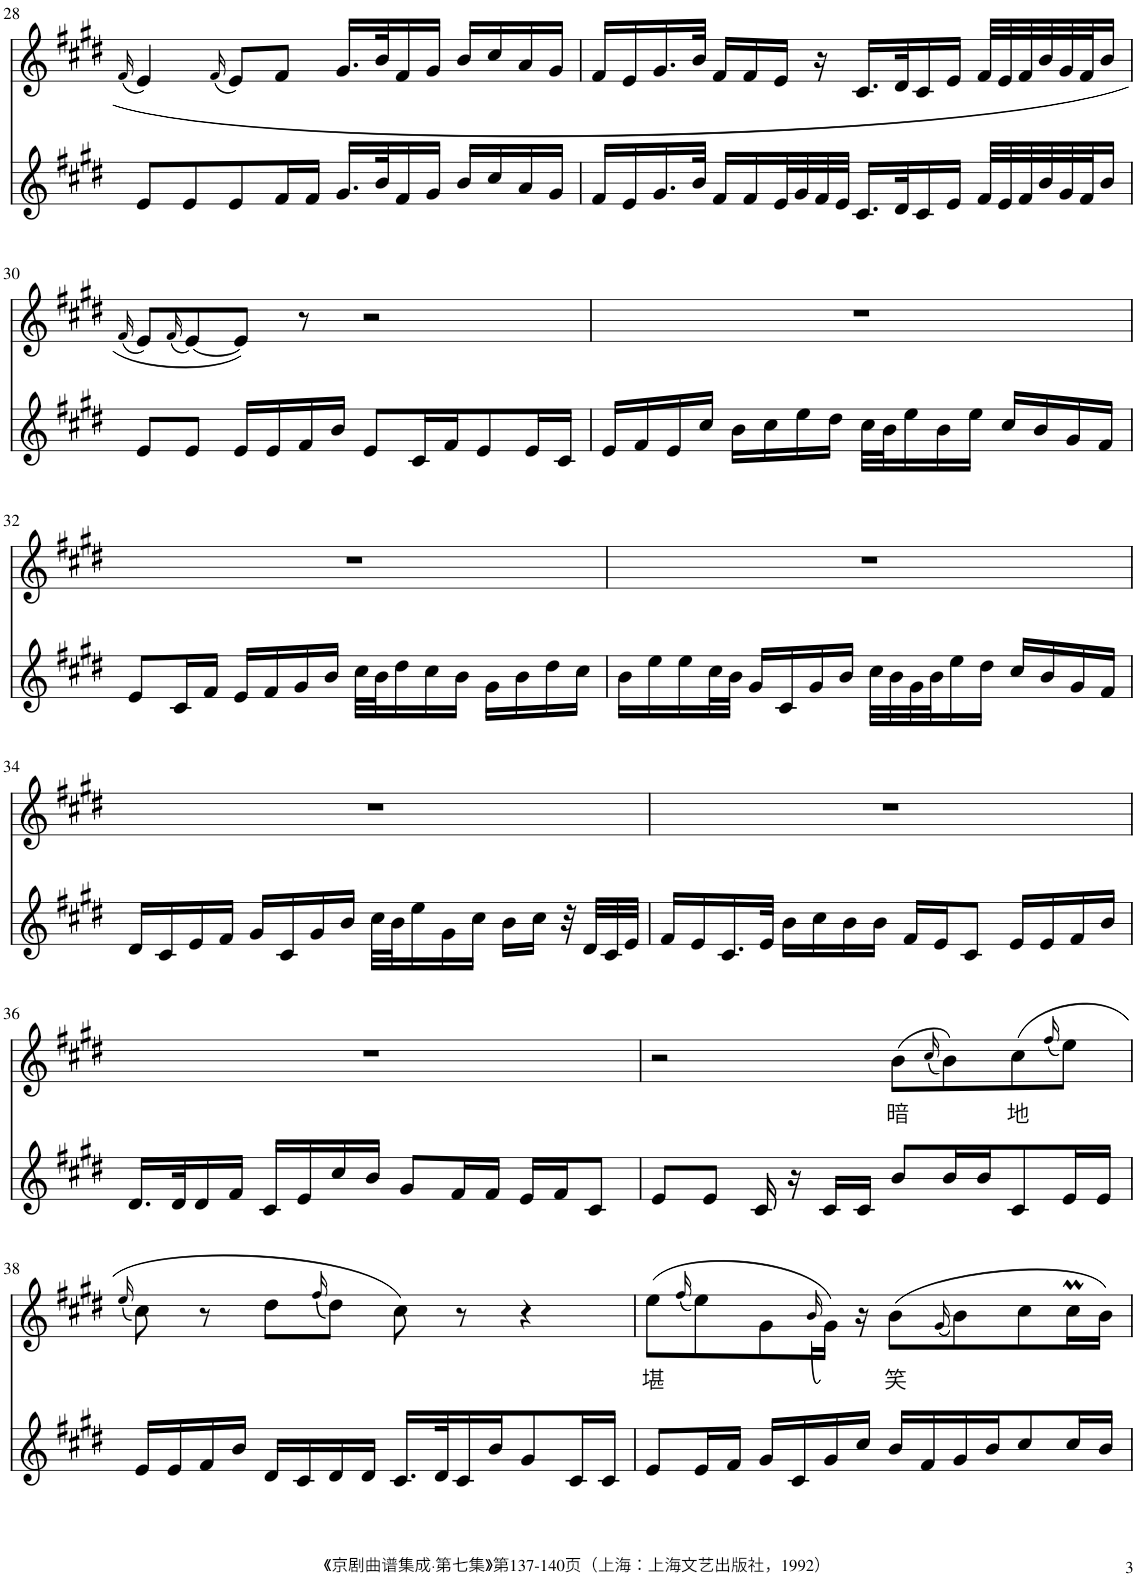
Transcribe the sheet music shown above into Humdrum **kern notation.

**kern	**kern	**text
*part2	*part1	*part1
*staff2	*staff1	*staff1
*I"Piano	*I"Piano	*
*I'Pno	*I'Pno	*
!!LO:PB:g=z
*clefG2	*clefG2	*
*k[f#c#g#d#]	*k[f#c#g#d#]	*
*M2/2	*M2/2	*
*met(c|)	*met(c|)	*
=28	=28	=28
.	(16qf#/	.
8e/L	4e/)	.
8e/	.	.
.	(16qf#/	.
8e/	8e/L)	.
16f#/L	8f#/J	.
16f#/JJ	.	.
16.g#/LL	16.g#/LL	.
32b/K	32b/K	.
16f#/	16f#/	.
16g#/JJ	16g#/JJ	.
16b/LL	16b/LL	.
16cc#/	16cc#/	.
16a/	16a/	.
16g#/JJ	16g#/JJ	.
=29	=29	=29
16f#/LL	16f#/LL	.
16e/	16e/	.
16.g#/	16.g#/	.
32b/JJk	32b/JJk	.
16f#/LL	16f#/LL	.
16f#/	16f#/	.
32e/L	16e/JJ	.
32g#/	.	.
32f#/	16r	.
32e/JJJ	.	.
16.c#/LL	16.c#/LL	.
32d#/K	32d#/K	.
16c#/	16c#/	.
16e/JJ	16e/JJ	.
32f#/LLL	32f#/LLL	.
32e/	32e/	.
32f#/	32f#/	.
32b/	32b/	.
32g#/	32g#/	.
32f#/J	32f#/J	.
16b/JJ	16b/JJ	.
!!LO:LB:g=z
=30	=30	=30
.	(16qf#/	.
8e/L	8e/L)	.
.	(16qf#/	.
8e/J	[8e/)	.
16e/LL	8e/J]	.
16e/	.	.
16f#/	8r	.
16b/JJ	.	.
8e/L	2r	.
16c#/L	.	.
16f#/J	.	.
8e/	.	.
16e/L	.	.
16c#/JJ	.	.
=31	=31	=31
16e/LL	1r	.
16f#/	.	.
16e/	.	.
16cc#/JJ	.	.
16b\LL	.	.
16cc#\	.	.
16ee\	.	.
16dd#\JJ	.	.
32cc#\LLL	.	.
32b\J	.	.
16ee\	.	.
16b\	.	.
16ee\JJ	.	.
16cc#/LL	.	.
16b/	.	.
16g#/	.	.
16f#/JJ	.	.
!!LO:LB:g=z
=32	=32	=32
8e/L	1r	.
16c#/L	.	.
16f#/JJ	.	.
16e/LL	.	.
16f#/	.	.
16g#/	.	.
16b/JJ	.	.
32cc#\LLL	.	.
32b\J	.	.
16dd#\	.	.
16cc#\	.	.
16b\JJ	.	.
16g#\LL	.	.
16b\	.	.
16dd#\	.	.
16cc#\JJ	.	.
=33	=33	=33
16b\LL	1r	.
16ee\	.	.
16ee\	.	.
32cc#\L	.	.
32b\JJJ	.	.
16g#/LL	.	.
16c#/	.	.
16g#/	.	.
16b/JJ	.	.
32cc#\LLL	.	.
32b\	.	.
32g#\	.	.
32b\J	.	.
16ee\	.	.
16dd#\JJ	.	.
16cc#/LL	.	.
16b/	.	.
16g#/	.	.
16f#/JJ	.	.
!!LO:LB:g=z
=34	=34	=34
16d#/LL	1r	.
16c#/	.	.
16e/	.	.
16f#/JJ	.	.
16g#/LL	.	.
16c#/	.	.
16g#/	.	.
16b/JJ	.	.
32cc#\LLL	.	.
32b\J	.	.
16ee\	.	.
16g#\	.	.
16cc#\JJ	.	.
16b\LL	.	.
16cc#\JJ	.	.
32r	.	.
32d#/LLL	.	.
32c#/	.	.
32e/JJJ	.	.
=35	=35	=35
16f#/LL	1r	.
16e/	.	.
16.c#/	.	.
32e/JJk	.	.
16b\LL	.	.
16cc#\	.	.
16b\	.	.
16b\JJ	.	.
16f#/LL	.	.
16e/J	.	.
8c#/J	.	.
16e/LL	.	.
16e/	.	.
16f#/	.	.
16b/JJ	.	.
!!LO:LB:g=z
=36	=36	=36
16.d#/LL	1r	.
32d#/K	.	.
16d#/	.	.
16f#/JJ	.	.
16c#/LL	.	.
16e/	.	.
16cc#/	.	.
16b/JJ	.	.
8g#/L	.	.
16f#/L	.	.
16f#/JJ	.	.
16e/LL	.	.
16f#/J	.	.
8c#/J	.	.
=37	=37	=37
8e/L	2r	.
8e/J	.	.
16c#/	.	.
16r	.	.
16c#/LL	.	.
16c#/JJ	.	.
!	!	!LO:LY:b
8b/L	(8b\L	暗
.	(16qcc#/	.
16b/L	8b\))	.
16b/J	.	.
!	!	!LO:LY:b
8c#/	(8cc#\	地
.	(16qff#/	.
16e/L	8ee\J)	.
16e/JJ	.	.
!!LO:LB:g=z
=38	=38	=38
.	(16qee/	.
16e/LL	8cc#\)	.
16e/	.	.
16f#/	8r	.
16b/JJ	.	.
16d#/LL	8dd#\L	.
16c#/	.	.
.	(16qff#/	.
16d#/	8dd#\J)	.
16d#/JJ	.	.
16.c#/LL	8cc#\)	.
32d#/K	.	.
16c#/	8r	.
16b/J	.	.
8g#/	4r	.
16c#/L	.	.
16c#/JJ	.	.
=39	=39	=39
!	!	!LO:LY:b
8e/L	(8ee\L	堪
.	(16qff#/	.
16e/L	8ee\)	.
16f#/JJ	.	.
16g#/LL	8g#\	.
16c#/	.	.
.	(16qb/	.
16g#/	16g#\Jk))	.
16cc#/JJ	16r	.
!	!	!LO:LY:b
16b/LL	(8b\L	笑
16f#/	.	.
.	(16qg#/	.
16g#/	8b\)	.
16b/J	.	.
8cc#/	8cc#\	.
16cc#/L	16cc#M\L	.
16b/JJ	16b\JJ)	.
=	=	=
*-	*-	*-
